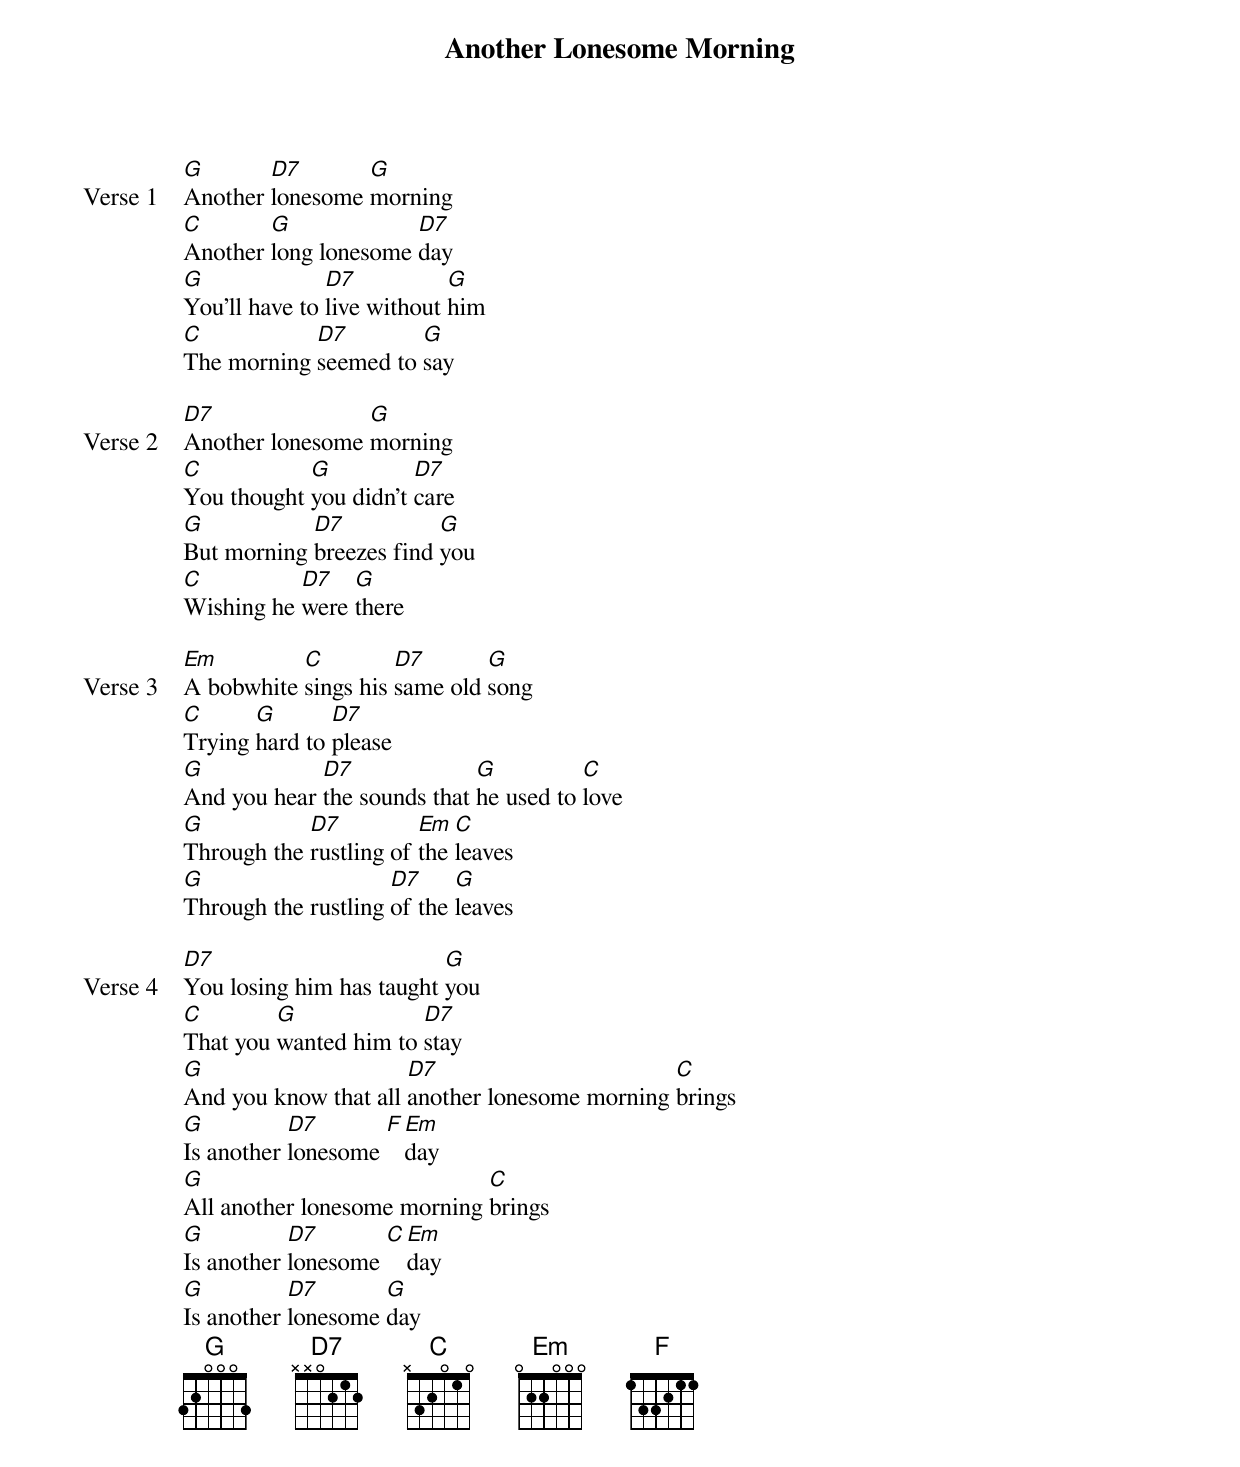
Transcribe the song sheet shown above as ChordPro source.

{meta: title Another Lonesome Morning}
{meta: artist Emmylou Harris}
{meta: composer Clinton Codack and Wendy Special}
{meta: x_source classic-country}
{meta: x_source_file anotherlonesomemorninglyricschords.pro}
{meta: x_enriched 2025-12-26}

{start_of_verse: Verse 1}
[G]Another [D7]lonesome [G]morning
[C]Another [G]long lonesome [D7]day
[G]You'll have to [D7]live without [G]him
[C]The morning [D7]seemed to [G]say
{end_of_verse}

{start_of_verse: Verse 2}
[D7]Another lonesome [G]morning
[C]You thought [G]you didn't [D7]care
[G]But morning [D7]breezes find [G]you
[C]Wishing he [D7]were [G]there
{end_of_verse}

{start_of_verse: Verse 3}
[Em]A bobwhite [C]sings his [D7]same old [G]song
[C]Trying [G]hard to [D7]please
[G]And you hear [D7]the sounds that [G]he used to [C]love
[G]Through the [D7]rustling of [Em]the [C]leaves
[G]Through the rustling [D7]of the [G]leaves
{end_of_verse}

{start_of_verse: Verse 4}
[D7]You losing him has taught [G]you
[C]That you [G]wanted him to [D7]stay
[G]And you know that all [D7]another lonesome morning [C]brings
[G]Is another [D7]lonesome [F][Em]day
[G]All another lonesome morning [C]brings
[G]Is another [D7]lonesome [C][Em]day
[G]Is another [D7]lonesome [G]day
{end_of_verse}
